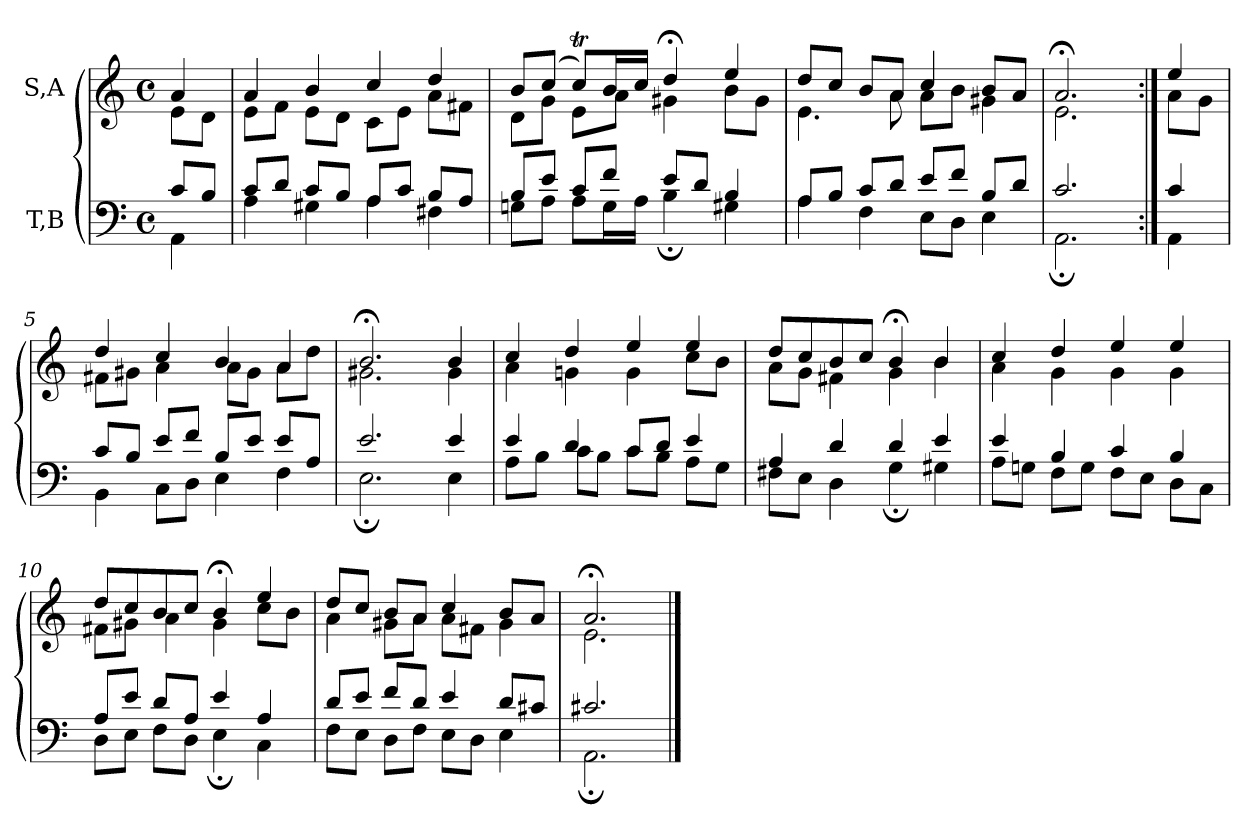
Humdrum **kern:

**kern	**kern
*part2	*part1
*staff2	*staff1
*I"T,B	*I"S,A
*clefF4	*clefG2
*k[]	*k[]
*M4/4	*M4/4
*met(c)	*met(c)
=	=
*^	*^
8cL	4AA	4a	8eL
8BJ	.	.	8dJ
=1	=1	=1	=1
8cL	4A	4a	8eL
8dJ	.	.	8fJ
8cL	4G#X	4b	8eL
8BJ	.	.	8dJ
8AL	4A	4cc	8cL
8cJ	.	.	8eJ
8BL	4F#X	4dd	8aL
8AJ	.	.	8f#XJ
=2	=2	=2	=2
8BL	8GnL	8bL	8dL
8eJ	8AJ	(>8ccJ	8gJ
8cL	8AL	8ccTL)	8eL
8fJ	16GL	16bL	8aJ
.	16AJJ	16ccJJ	.
8eL	4B;	4dd;<	4g#X
8dJ	.	.	.
4B	4G#X	4ee	8bL
.	.	.	8g#J
=3	=3	=3	=3
8AL	4A	8ddL	4.e
8BJ	.	8ccJ	.
8cL	4F	8bL	.
8dJ	.	8aJ	8a
8eL	8EL	4cc	8aL
8fJ	8DJ	.	8bJ
8BL	4E	8bL	4g#X
8dJ	.	8aJ	.
=4a	=4a	=4a	=4a
2.c	2.AA;	2.a;<	2.e
=4b:|!	=4b:|!	=4b:|!	=4b:|!
4c	4AA	4ee	8aL
.	.	.	8gJ
=5	=5	=5	=5
8cL	4BB	4dd	8f#XL
8BJ	.	.	8g#XJ
8eL	8CL	4cc	4a
8fJ	8DJ	.	.
8BL	4E	4b	8aL
8eJ	.	.	8g#J
8eL	4F	4a	8aL
8AJ	.	.	8ddJ
=6	=6	=6	=6
2.e	2.E;	2.b;<	2.g#X
4e	4E	4b	4g#
=7	=7	=7	=7
4e	8AL	4cc	4a
.	8BJ	.	.
4d	8cL	4dd	4gn
.	8BJ	.	.
8cL	8cL	4ee	4g
8dJ	8BJ	.	.
4e	8AL	4ee	8ccL
.	8GJ	.	8bJ
=8	=8	=8	=8
4A	8F#XL	8ddL	8aL
.	8EJ	8cc	8gJ
4d	4D	8b	4f#X
.	.	8ccJ	.
4d	4G;	4b;<	4g
4e	4G#X	4b	4b
=9	=9	=9	=9
4e	8AL	4cc	4a
.	8GnJ	.	.
4B	8FL	4dd	4g
.	8GJ	.	.
4c	8FL	4ee	4g
.	8EJ	.	.
4B	8DL	4ee	4g
.	8CJ	.	.
=10	=10	=10	=10
8AL	8DL	8ddL	8f#XL
8eJ	8EJ	8cc	8g#XJ
8dL	8FL	8b	4a
8AJ	8DJ	8ccJ	.
4e	4E;	4b;<	4g#
4A	4C	4ee	8ccL
.	.	.	8bJ
=11	=11	=11	=11
8dL	8FL	8ddL	4a
8eJ	8EJ	8ccJ	.
8fL	8DL	8bL	8g#XL
8dJ	8FJ	8aJ	8aJ
4e	8EL	4cc	8aL
.	8DJ	.	8f#XJ
8dL	4E	8bL	4g#
8c#XJ	.	8aJ	.
=12	=12	=12	=12
2.c#X	2.AA;	2.a;<	2.e
*v	*v	*	*
*	*v	*v
==	==
*-	*-
